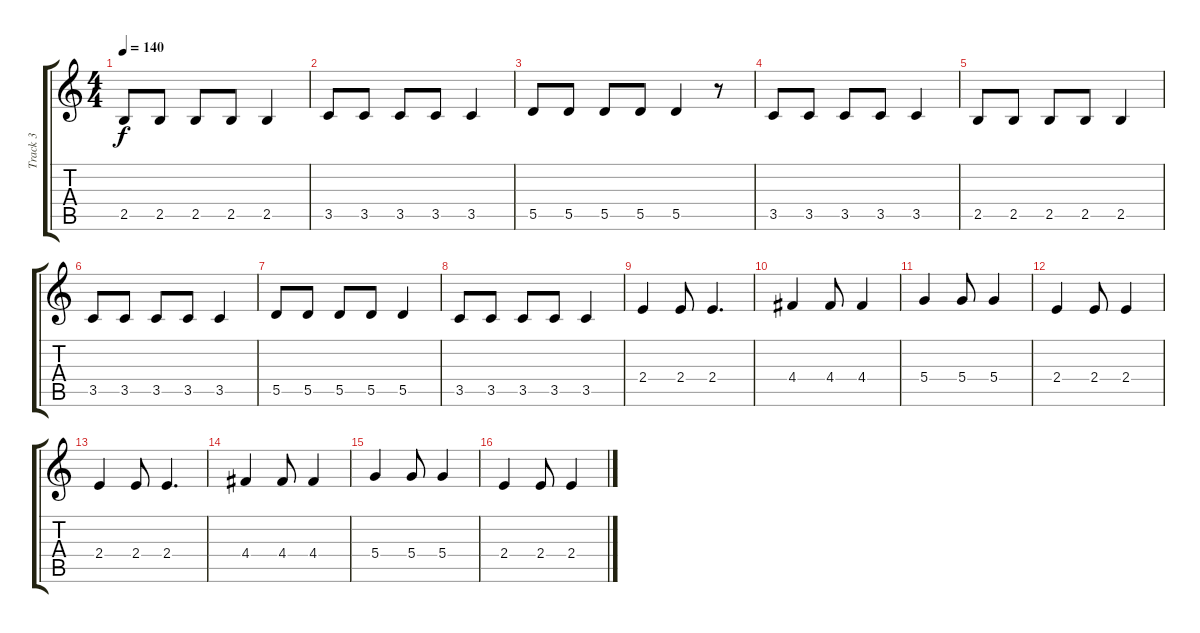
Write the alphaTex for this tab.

\track ("Track 3" "Track 3") {instrument electricbassfinger}
\staff {score tabs}
\tuning (E4 B3 G3 D3 A2 E2) {hide}
\ts (4 4)
\tempo 140
\clef g2
\ks c
2.5.8{dy f} 2.5.8 2.5.8 2.5.8 2.5.4 |
3.5.8 3.5.8 3.5.8 3.5.8 3.5.4 |
5.5.8 5.5.8 5.5.8 5.5.8 5.5.4 r.8 |
3.5.8 3.5.8 3.5.8 3.5.8 3.5.4 |
2.5.8 2.5.8 2.5.8 2.5.8 2.5.4 |
3.5.8 3.5.8 3.5.8 3.5.8 3.5.4 |
5.5.8 5.5.8 5.5.8 5.5.8 5.5.4 |
3.5.8 3.5.8 3.5.8 3.5.8 3.5.4 |
2.4.4 2.4.8 2.4.4{d} |
4.4.4 4.4.8 4.4.4 |
5.4.4 5.4.8 5.4.4 |
2.4.4 2.4.8 2.4.4 |
2.4.4 2.4.8 2.4.4{d} |
4.4.4 4.4.8 4.4.4 |
5.4.4 5.4.8 5.4.4 |
2.4.4 2.4.8 2.4.4
